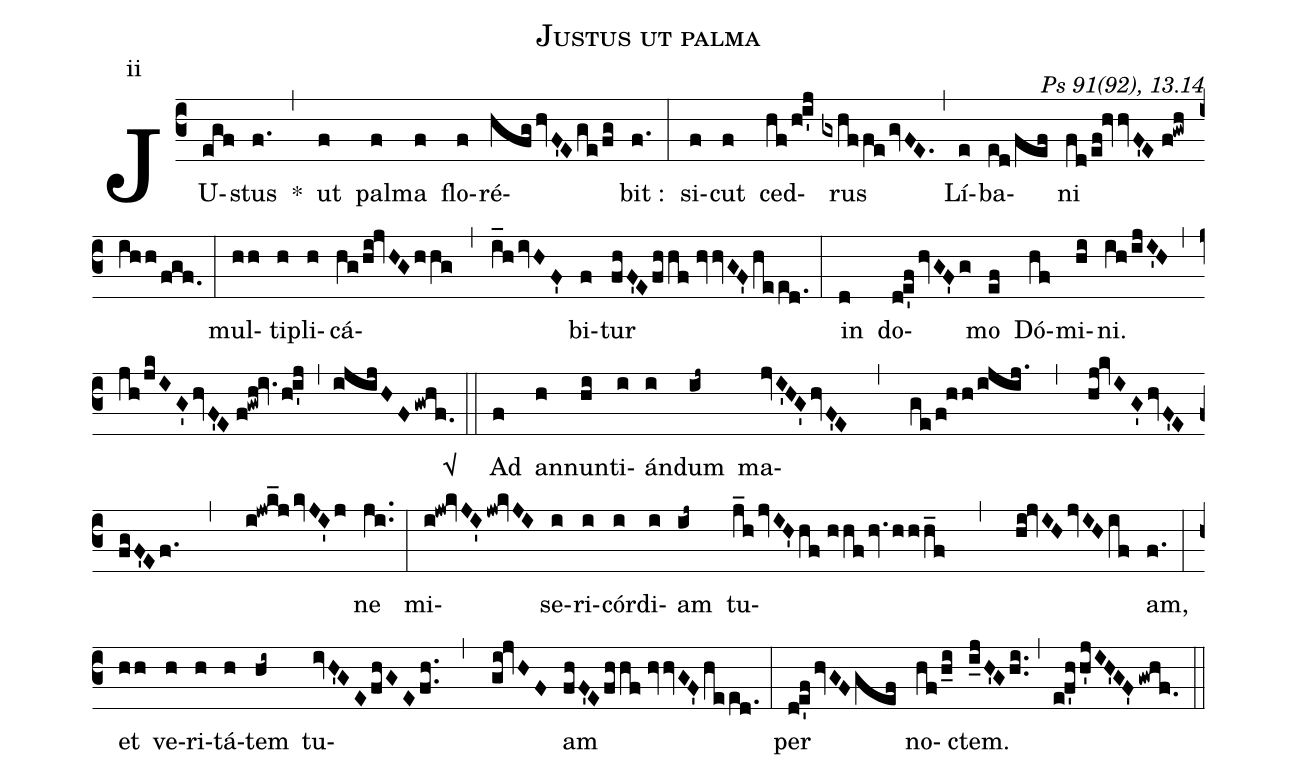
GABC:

name:Justus ut palma;
commentary: Ps 91(92), 13.14;
mode:ii;
%%
(c3) JU(egf)stus(f.) *(,) ut(f) pal(f)ma(f) flo(f)ré(hfghvF'Ege/fg)bit~:(f.) (:) si(f)cut(f) ced(hf/h!i'j)rus(gxhffegvFE.) (,) Lí(e)ba(ed/fef)ni(fd/ef!hvvF'E//f!gwh/ihh/fgf.) (:) mul(hh)ti(h)pli(h)cá(hg/hi!jvHGhhg,i_hivHF')bi(f)tur(fhF'Efhhf//hvvGF'heed.) (:) in(d) do(d!e'f/hvGF'g)mo(ef) Dó(hf)mi(hi)ni.(ih/ijI'H) (,) (jh/jkIG'hvF'E//f!gwh!iv.h!i'j) (,) (ijijHFgwhf.) √(::) Ad(f) an(h)nun(hi)ti(i)án(i)dum(ij~) ma(jvI'HG'hvF'E , ge/f!hh/ijij. , hj!kvIG'hvF'E//fgF'Ef. , i!jwk_jkvJI'j)ne(ji..) (:) mi(i!jw!kvJI'jw!kvJI)se(i)ri(i)cór(i)di(i)am(ij~) tu(j_hjvIH'hf//hhfhv.hhh_f , hi!jvIHjvIHif)am,(f.) (:) et(hh) ve(h)ri(h)tá(h)tem(hi~) tu(ivH'GEfhGEfh.. , gi!jvHF)am(fhF'Efhhf//hvvGF'heed.) (:) per(d!e'f/hvGFgef) no(hf/h_i)ctem.(i_jH'Ghi..) (,) (e!f'hh'jIH'GF'gwhf.) (::)
